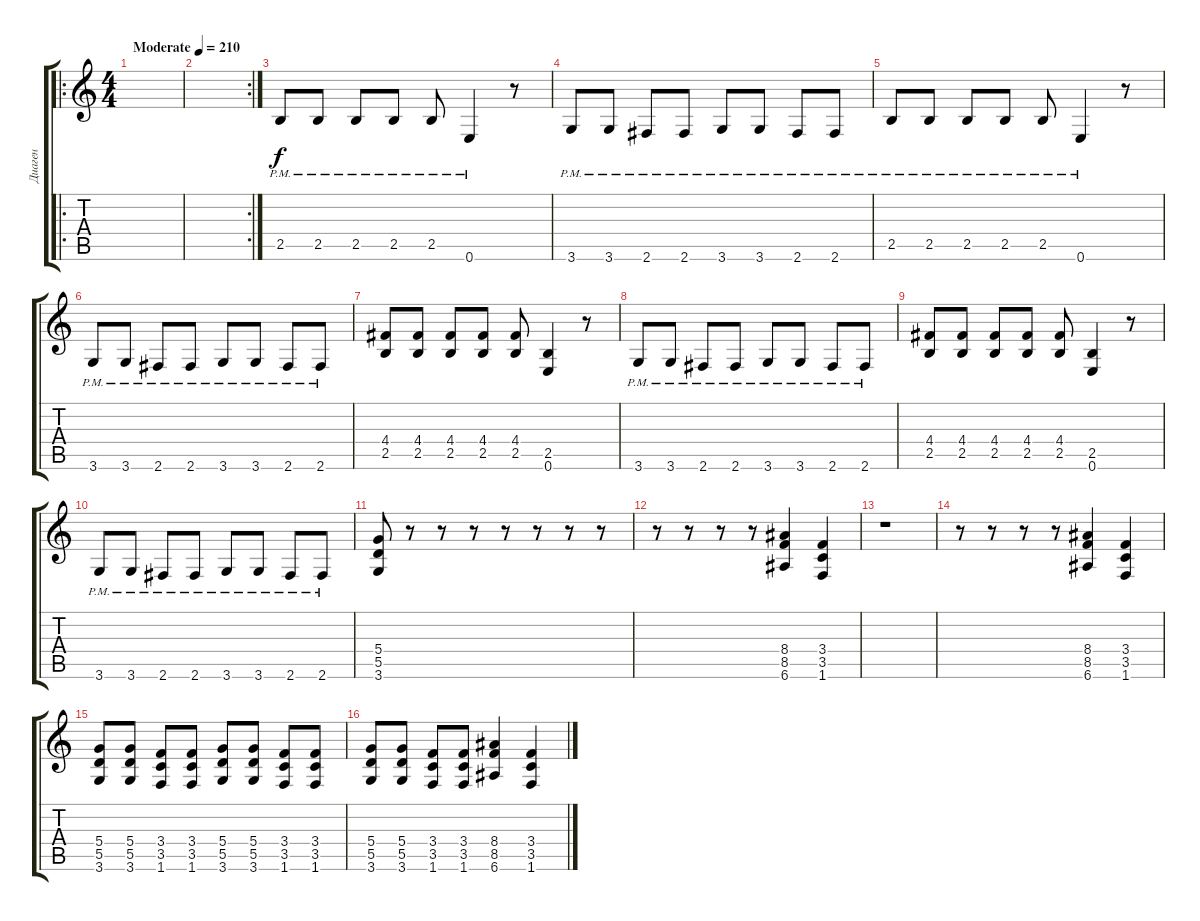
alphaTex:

\track ("Диаген" "Диаген") {instrument overdrivenguitar}
\staff {score tabs}
\tuning (E4 B3 G3 D3 A2 E2) {hide}
\ro
\ts (4 4)
\tempo (210 "Moderate")
\clef g2
\ks c
|
\rc 2
|
2.5{pm}.8 2.5{pm}.8 2.5{pm}.8 2.5{pm}.8 2.5{pm}.8 0.6{pm}.4 r.8 |
3.6{pm}.8 3.6{pm}.8 2.6{pm}.8 2.6{pm}.8 3.6{pm}.8 3.6{pm}.8 2.6{pm}.8 2.6{pm}.8 |
2.5{pm}.8 2.5{pm}.8 2.5{pm}.8 2.5{pm}.8 2.5{pm}.8 0.6{pm}.4 r.8 |
3.6{pm}.8 3.6{pm}.8 2.6{pm}.8 2.6{pm}.8 3.6{pm}.8 3.6{pm}.8 2.6{pm}.8 2.6{pm}.8 |
(4.4 2.5).8 (4.4 2.5).8 (4.4 2.5).8 (4.4 2.5).8 (4.4 2.5).8 (2.5 0.6).4 r.8 |
3.6{pm}.8 3.6{pm}.8 2.6{pm}.8 2.6{pm}.8 3.6{pm}.8 3.6{pm}.8 2.6{pm}.8 2.6{pm}.8 |
(4.4 2.5).8 (4.4 2.5).8 (4.4 2.5).8 (4.4 2.5).8 (4.4 2.5).8 (2.5 0.6).4 r.8 |
3.6{pm}.8 3.6{pm}.8 2.6{pm}.8 2.6{pm}.8 3.6{pm}.8 3.6{pm}.8 2.6{pm}.8 2.6{pm}.8 |
(5.4 5.5 3.6).8 r.8 r.8 r.8 r.8 r.8 r.8 r.8 |
r.8 r.8 r.8 r.8 (8.4 8.5 6.6).4 (3.4 3.5 1.6).4 |
r.1 |
r.8 r.8 r.8 r.8 (8.4 8.5 6.6).4 (3.4 3.5 1.6).4 |
(5.4 5.5 3.6).8 (5.4 5.5 3.6).8 (3.4 3.5 1.6).8 (3.4 3.5 1.6).8 (5.4 5.5 3.6).8 (5.4 5.5 3.6).8 (3.4 3.5 1.6).8 (3.4 3.5 1.6).8 |
(5.4 5.5 3.6).8 (5.4 5.5 3.6).8 (3.4 3.5 1.6).8 (3.4 3.5 1.6).8 (8.4 8.5 6.6).4 (3.4 3.5 1.6).4
